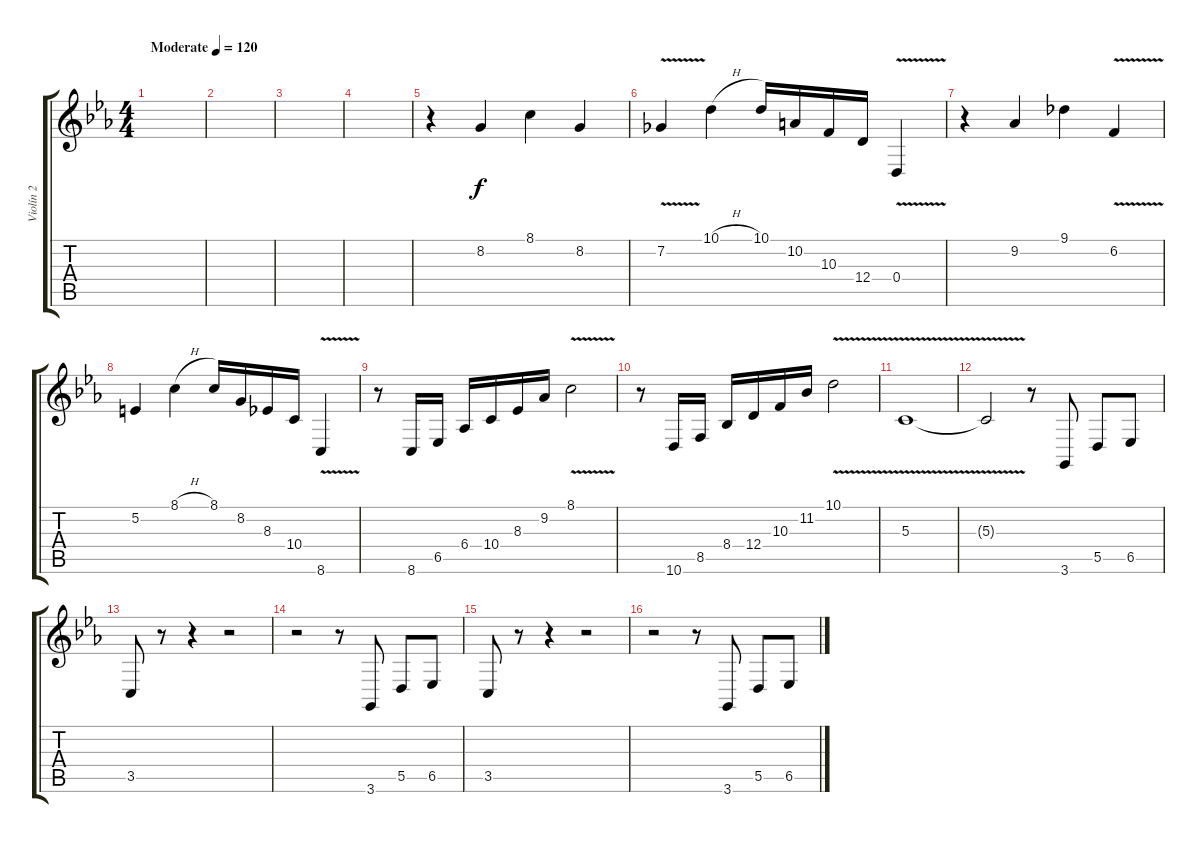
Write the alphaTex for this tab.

\track ("Violín 2" "Violín 2") {instrument violin}
\staff {score tabs}
\tuning (E4 B3 G3 D3 A2 E2) {hide}
\ts (4 4)
\tempo (120 "Moderate")
\clef g2
\ks eb
|
|
|
|
r.4 8.2.4 8.1.4 8.2.4 |
7.2{v}.4 10.1{h}.4 10.1.16 10.2.16 10.3.16 12.4.16 0.4{v}.4 |
r.4 9.2.4 9.1.4 6.2{v}.4 |
5.2.4 8.1{h}.4 8.1.16 8.2.16 8.3.16 10.4.16 8.6{v}.4 |
r.8 8.6.16 6.5.16 6.4.16 10.4.16 8.3.16 9.2.16 8.1{v}.2 |
r.8 10.6.16 8.5.16 8.4.16 12.4.16 10.3.16 11.2.16 10.1{v}.2 |
5.3{v}.1 |
5.3{t}.2 r.8 3.6.8 5.5.8 6.5.8 |
3.5.8 r.8 r.4 r.2 |
r.2 r.8 3.6.8 5.5.8 6.5.8 |
3.5.8 r.8 r.4 r.2 |
r.2 r.8 3.6.8 5.5.8 6.5.8
